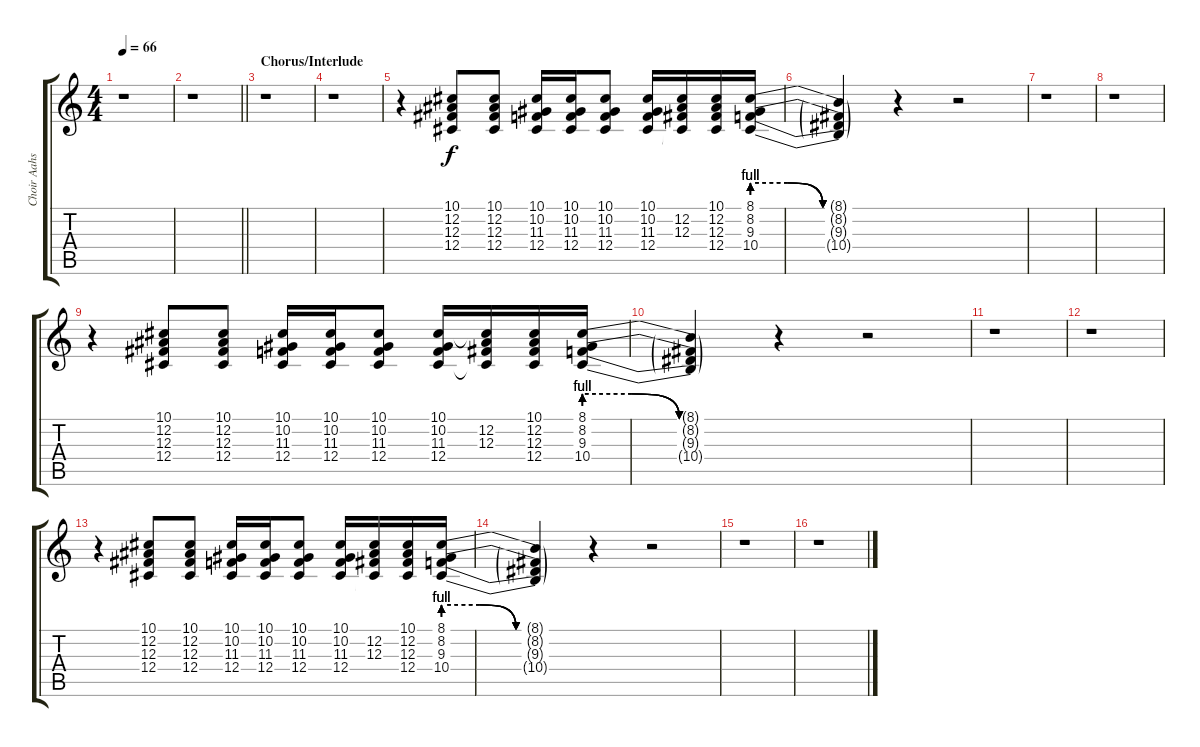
\track ("Choir Aahs (Everyone)" "Choir Aahs") {instrument choiraahs}
\staff {score tabs}
\tuning (Eb4 Bb3 Gb3 Db3 Ab2 Eb2) {hide}
\ts (4 4)
\tempo 66
\clef g2
\ks c
r.1{dy mp} |
\barLineRight lightlight
r.1 |
\section ("" "Chorus/Interlude")
r.1 |
r.1 |
r.4 (10.1 12.2 12.3 12.4).8{dy f} (10.1 12.2 12.3 12.4).8 (10.1 10.2 11.3 12.4).16 (10.1 10.2 11.3 12.4).16 (10.1 10.2 11.3 12.4).8 (10.1 10.2 11.3 12.4).16 (10.1{t} 12.2 12.3 12.4{t}).16 (10.1 12.2 12.3 12.4).16 (8.1{be (custom 0 4 15 4 30 0 40 0 60 0)} 8.2{be (custom 0 4 15 4 30 0 40 0 60 0)} 9.3{be (custom 0 4 15 4 30 0 40 0 60 0)} 10.4{be (custom 0 4 15 4 30 0 40 0 60 0)}).16 |
(8.1{t} 8.2{t} 9.3{t} 10.4{t}).4 r.4 r.2 |
r.1 |
r.1 |
r.4 (10.1 12.2 12.3 12.4).8 (10.1 12.2 12.3 12.4).8 (10.1 10.2 11.3 12.4).16 (10.1 10.2 11.3 12.4).16 (10.1 10.2 11.3 12.4).8 (10.1 10.2 11.3 12.4).16 (10.1{t} 12.2 12.3 12.4{t}).16 (10.1 12.2 12.3 12.4).16 (8.1{be (custom 0 4 15 4 30 0 40 0 60 0)} 8.2{be (custom 0 4 15 4 30 0 40 0 60 0)} 9.3{be (custom 0 4 15 4 30 0 40 0 60 0)} 10.4{be (custom 0 4 15 4 30 0 40 0 60 0)}).16 |
(8.1{t} 8.2{t} 9.3{t} 10.4{t}).4 r.4 r.2 |
r.1 |
r.1 |
r.4 (10.1 12.2 12.3 12.4).8 (10.1 12.2 12.3 12.4).8 (10.1 10.2 11.3 12.4).16 (10.1 10.2 11.3 12.4).16 (10.1 10.2 11.3 12.4).8 (10.1 10.2 11.3 12.4).16 (10.1{t} 12.2 12.3 12.4{t}).16 (10.1 12.2 12.3 12.4).16 (8.1{be (custom 0 4 15 4 30 0 40 0 60 0)} 8.2{be (custom 0 4 15 4 30 0 40 0 60 0)} 9.3{be (custom 0 4 15 4 30 0 40 0 60 0)} 10.4{be (custom 0 4 15 4 30 0 40 0 60 0)}).16 |
(8.1{t} 8.2{t} 9.3{t} 10.4{t}).4 r.4 r.2 |
r.1 |
r.1
